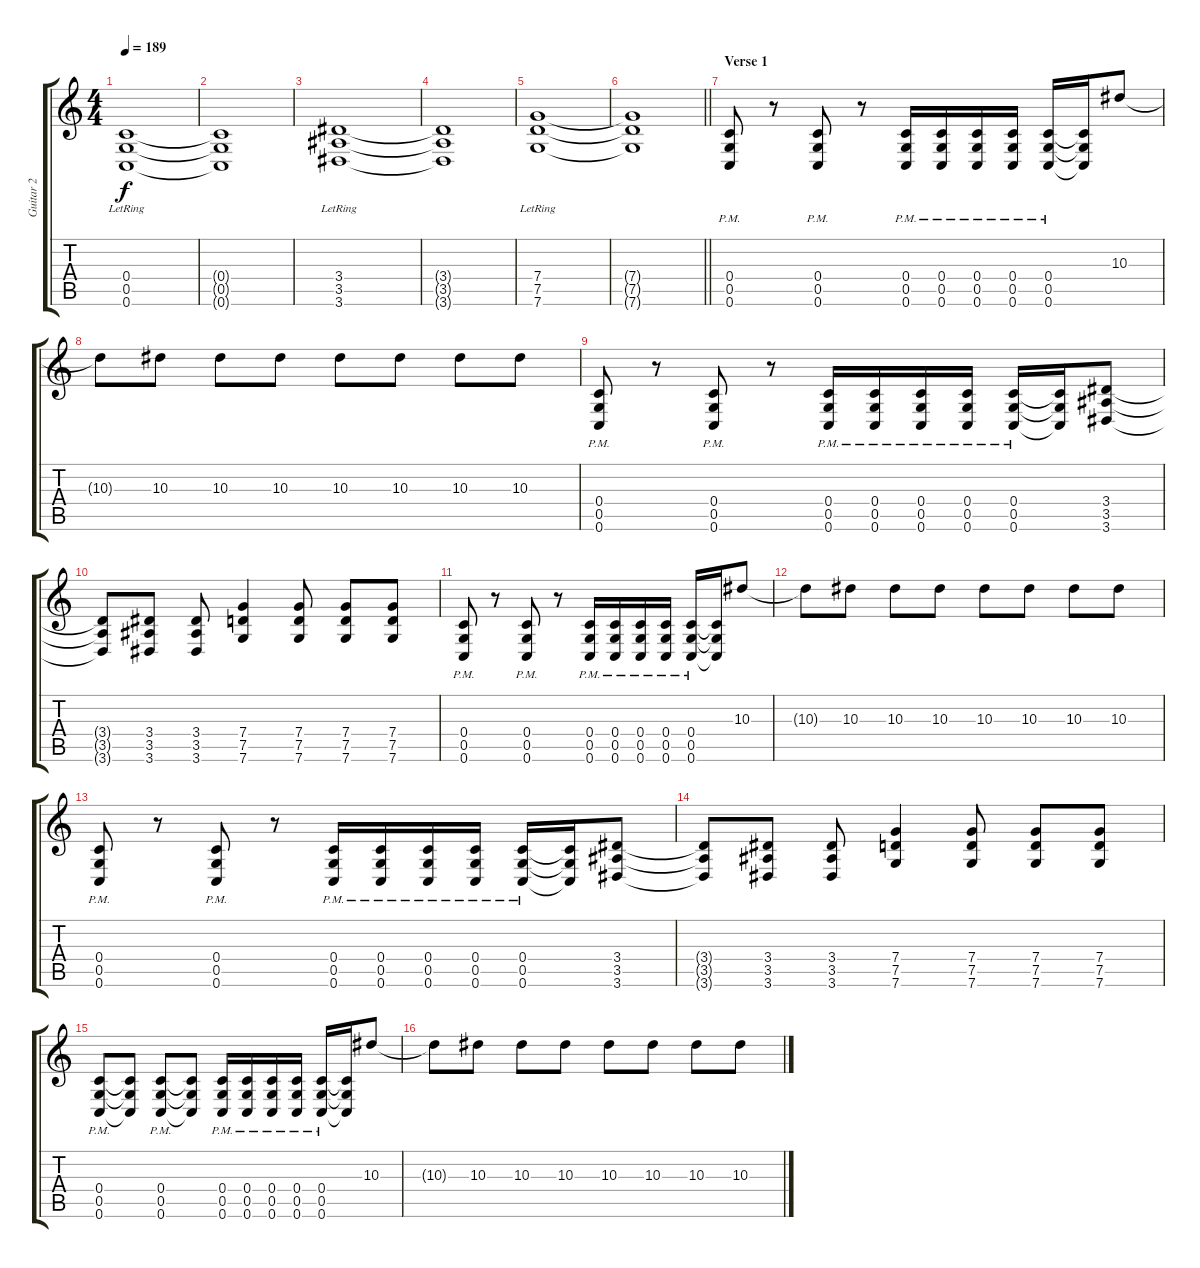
\track ("Guitar 2" "Guitar 2") {instrument distortionguitar}
\staff {score tabs}
\tuning (D4 A3 F3 C3 G2 C2) {hide}
\ts (4 4)
\tempo 189
\clef g2
\ks c
(0.4 0.5{lr} 0.6).1{dy f} |
(0.4{t} 0.5{t} 0.6{t}).1 |
(3.4 3.5{lr} 3.6).1 |
(3.4{t} 3.5{t} 3.6{t}).1 |
(7.4{lr} 7.5{lr} 7.6{lr}).1 |
\barLineRight lightlight
(7.4{t} 7.5{t} 7.6{t}).1 |
\section ("" "Verse 1")
(0.4 0.5 0.6{pm}).8 r.8 (0.4 0.5 0.6{pm}).8 r.8 (0.4 0.5 0.6{pm}).16 (0.4 0.5 0.6{pm}).16 (0.4 0.5 0.6{pm}).16 (0.4 0.5 0.6{pm}).16 (0.4 0.5 0.6{pm}).16 (0.4{t} 0.5{t} 0.6{t}).16 10.3.8 |
10.3{t}.8 10.3.8 10.3.8 10.3.8 10.3.8 10.3.8 10.3.8 10.3.8 |
(0.4 0.5 0.6{pm}).8 r.8 (0.4 0.5 0.6{pm}).8 r.8 (0.4 0.5 0.6{pm}).16 (0.4 0.5 0.6{pm}).16 (0.4 0.5 0.6{pm}).16 (0.4 0.5 0.6{pm}).16 (0.4 0.5 0.6{pm}).16 (0.4{t} 0.5{t} 0.6{t}).16 (3.4 3.5 3.6).8 |
(3.4{t} 3.5{t} 3.6{t}).8 (3.4 3.5 3.6).8 (3.4 3.5 3.6).8 (7.4 7.5 7.6).4 (7.4 7.5 7.6).8 (7.4 7.5 7.6).8 (7.4 7.5 7.6).8 |
(0.4 0.5 0.6{pm}).8 r.8 (0.4 0.5 0.6{pm}).8 r.8 (0.4 0.5 0.6{pm}).16 (0.4 0.5 0.6{pm}).16 (0.4 0.5 0.6{pm}).16 (0.4 0.5 0.6{pm}).16 (0.4 0.5 0.6{pm}).16 (0.4{t} 0.5{t} 0.6{t}).16 10.3.8 |
10.3{t}.8 10.3.8 10.3.8 10.3.8 10.3.8 10.3.8 10.3.8 10.3.8 |
(0.4 0.5 0.6{pm}).8 r.8 (0.4 0.5 0.6{pm}).8 r.8 (0.4 0.5 0.6{pm}).16 (0.4 0.5 0.6{pm}).16 (0.4 0.5 0.6{pm}).16 (0.4 0.5 0.6{pm}).16 (0.4 0.5 0.6{pm}).16 (0.4{t} 0.5{t} 0.6{t}).16 (3.4 3.5 3.6).8 |
(3.4{t} 3.5{t} 3.6{t}).8 (3.4 3.5 3.6).8 (3.4 3.5 3.6).8 (7.4 7.5 7.6).4 (7.4 7.5 7.6).8 (7.4 7.5 7.6).8 (7.4 7.5 7.6).8 |
(0.4 0.5 0.6{pm}).8 (0.4{t} 0.5{t} 0.6{t}).8 (0.4 0.5 0.6{pm}).8 (0.4{t} 0.5{t} 0.6{t}).8 (0.4 0.5 0.6{pm}).16 (0.4 0.5 0.6{pm}).16 (0.4 0.5 0.6{pm}).16 (0.4 0.5 0.6{pm}).16 (0.4 0.5 0.6{pm}).16 (0.4{t} 0.5{t} 0.6{t}).16 10.3.8 |
10.3{t}.8 10.3.8 10.3.8 10.3.8 10.3.8 10.3.8 10.3.8 10.3.8
